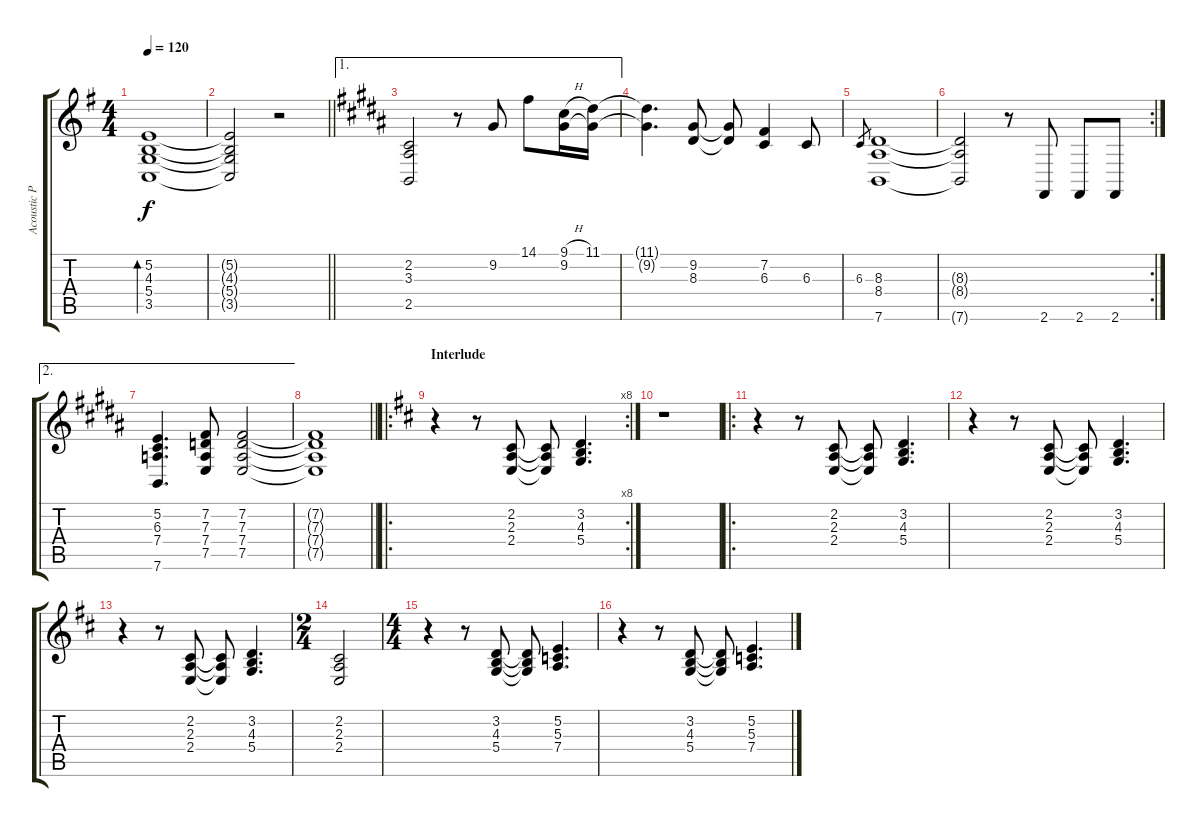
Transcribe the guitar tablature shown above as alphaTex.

\track ("Acoustic Piano" "Acoustic P") {instrument brightacousticpiano}
\staff {score tabs}
\tuning (E4 B3 G3 D3 A2 E2) {hide}
\ts (4 4)
\tempo 120
\clef g2
\ks g
(5.2 4.3 5.4 3.5).1{bd 60 dy f} |
\barLineRight lightlight
(5.2{t} 4.3{t} 5.4{t} 3.5{t}).2 r.2 |
\ae 1
\ks b
(2.2 3.3 2.5).2 r.8 9.2.8 14.1.8 (9.1{h} 9.2).16 (11.1 9.2{t}).16 |
\ks g#minor
(11.1{t} 9.2{t}).4{d} (9.2 8.3).8 (9.2{t} 8.3{t}).8 (7.2 6.3).4 6.3.8 |
6.3.8{gr} (8.3 8.4 7.6).1 |
\rc 2
(8.3{t} 8.4{t} 7.6{t}).2 r.8 2.6.8 2.6.8 2.6.8 |
\ae 2
\ks b
(5.2 6.3 7.4 7.6).4{d} (7.2 7.3 7.4 7.5).8 (7.2 7.3 7.4 7.5).2 |
\barLineRight lightlight
\ks g#minor
(7.2{t} 7.3{t} 7.4{t} 7.5{t}).1 |
\ro
\rc 8
\section ("" "Interlude")
\ks d
r.4 r.8 (2.2 2.3 2.4).8 (2.2{t} 2.3{t} 2.4{t}).8 (3.2 4.3 5.4).4{d} |
r.1 |
\ro
r.4 r.8 (2.2 2.3 2.4).8 (2.2{t} 2.3{t} 2.4{t}).8 (3.2 4.3 5.4).4{d} |
r.4 r.8 (2.2 2.3 2.4).8 (2.2{t} 2.3{t} 2.4{t}).8 (3.2 4.3 5.4).4{d} |
r.4 r.8 (2.2 2.3 2.4).8 (2.2{t} 2.3{t} 2.4{t}).8 (3.2 4.3 5.4).4{d} |
\ts (2 4)
(2.2 2.3 2.4).2 |
\ts (4 4)
r.4 r.8 (3.2 4.3 5.4).8 (3.2{t} 4.3{t} 5.4{t}).8 (5.2 5.3 7.4).4{d} |
r.4 r.8 (3.2 4.3 5.4).8 (3.2{t} 4.3{t} 5.4{t}).8 (5.2 5.3 7.4).4{d}
